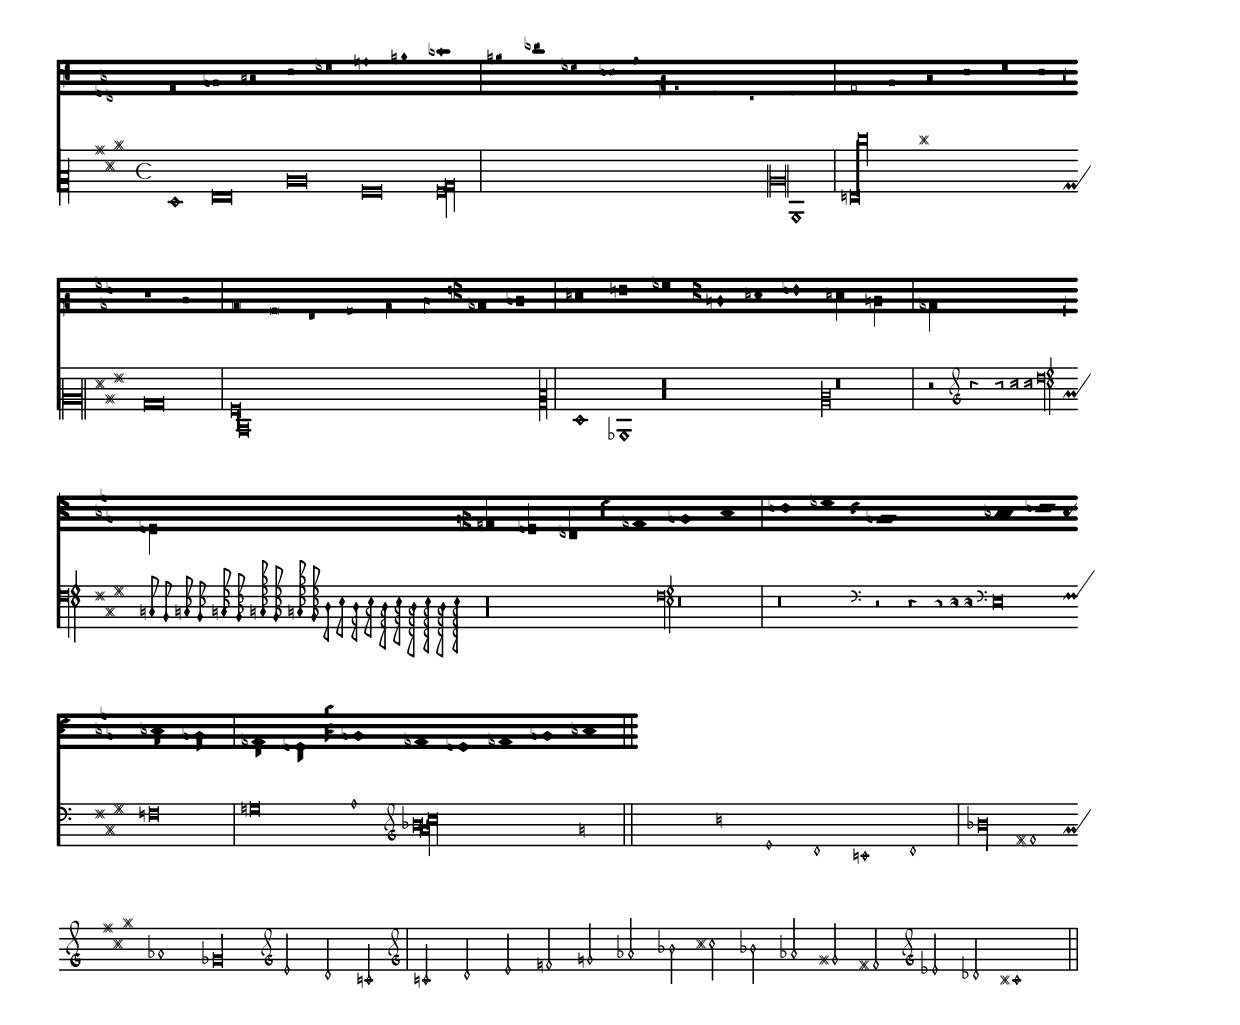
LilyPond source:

%% Do not edit this file; it is automatically
%% generated from LSR http://lsr.dsi.unimi.it
%% This file is in the public domain.
\version "2.12.2"

\header {
  lsrtags = "ancient-notation"

%% Translation of GIT committish: fa19277d20f8ab0397c560eb0e7b814bd804ecec
  texidoces = "
Aquí se muestran muchos de (¿o quizá todos?) los símbolos que
están contemplados por la capacidad de LilyPond para la música
antigua.
"

  doctitlees = "Tipografía de música antigua"


%% Translation of GIT committish: 9a65042d49324f2e3dff18c4b0858def81232eea
  texidocfr ="
Voici comment graver la plupart, sinon tous les symboles que
LilyPond prend en charge en matière de musique ancienne.

"
  doctitlefr = "Gravure de musique ancienne"

  texidoc = "
Shown here are many (all?) of the symbols that are included in
LilyPond's support for ancient notation.



"
  doctitle = "Ancient fonts"
} % begin verbatim

upperStaff = \new VaticanaStaff = "upperStaff" <<
  \context VaticanaVoice <<
    \transpose c c {

      \override NoteHead #'style = #'vaticana.punctum
      \key es \major
      \clef "vaticana-fa2"
      c1 des e f ges

      \override NoteHead #'style = #'vaticana.inclinatum
      a! b ces'
      \bar "|"
      % \break % 1 (8*1)

      \override NoteHead #'style = #'vaticana.quilisma
      b! des'! ges! fes!
      \breathe
      \clef "vaticana-fa1"
      \override NoteHead #'style = #'vaticana.plica
      es d
      \override NoteHead #'style = #'vaticana.reverse.plica
      c d
      \bar "|"
      % \break %2 (8*1)

      \override NoteHead #'style = #'vaticana.punctum.cavum
      es f
      \override NoteHead #'style = #'vaticana.lpes
      g as
      \override NoteHead #'style = #'vaticana.upes
      bes as
      \override NoteHead #'style = #'vaticana.vupes
      g f
      \override NoteHead #'style = #'vaticana.linea.punctum
      \once \override Staff.BarLine #'bar-size = #2.0 \bar "|"
      % \break % 3 (8*1)

      es d
      \override NoteHead #'style = #'vaticana.epiphonus
      c d
      \override NoteHead #'style = #'vaticana.cephalicus
      es f

      \override Staff.KeySignature #'glyph-name-alist = #alteration-medicaea-glyph-name-alist
      \override Staff.Accidental #'glyph-name-alist = #alteration-medicaea-glyph-name-alist
      \override Staff.Custos #'style = #'medicaea
      \override NoteHead #'style = #'medicaea.punctum
      \clef "medicaea-fa2"
      ces des
      \bar "|"
      % \break % 4 (8*1)

      e! f! ges
      \clef "medicaea-do2"
      \override NoteHead #'style = #'medicaea.inclinatum
      a! b! ces'
      \override NoteHead #'style = #'medicaea.virga
      b! a!
      \bar "|"
      % \break % 5 (8*1)

      ges fes
      \clef "medicaea-fa1"
      \override NoteHead #'style = #'medicaea.rvirga
      e des ces

      \override Staff.KeySignature #'glyph-name-alist = #alteration-hufnagel-glyph-name-alist
      \override Staff.Accidental #'glyph-name-alist = #alteration-hufnagel-glyph-name-alist
      \override Staff.Custos #'style = #'hufnagel
      \override NoteHead #'style = #'hufnagel.punctum
      \clef "hufnagel-fa2"
      ces des es
      \bar "|"
      % \break % 6 (8*1)

      fes ges
      \clef "hufnagel-do2"
      \override NoteHead #'style = #'hufnagel.lpes
      as! bes! ces'
      \override NoteHead #'style = #'hufnagel.virga
      bes! as!
      \bar "|"
      % \break % 7 (8*1)

      ges! fes!
      \clef "hufnagel-do-fa"
      \override NoteHead #'style = #'hufnagel.punctum
      es! des ces des! es! fes!
      \bar "||"
      % \break % 8 (8*1)

      s32*1
      % \break % 12 (32*1)
    }
  >>
>>

lowerStaff = \new MensuralStaff = "lowerStaff" <<
  \context MensuralVoice <<
    \transpose c c {

      \key a \major
      cis'1 d'\breve gis'\breve e'\breve \[ e'\longa fis'\longa \]
      \set Staff.forceClef = ##t
      \clef "neomensural-c2"
      cis1
      \bar "|"
      % \break % 2 (16*1)

      \[ g\breve dis''\longa \]
      b\breve \[ a\longa d\longa \]
      \clef "petrucci-c2"
      % \break % 4 (16*1)

      fis1 ces1
      \clef "petrucci-c2"
      r\longa
      \set Staff.forceClef = ##t
      \clef "mensural-c2"
      r\breve
      \bar "|"
      % \break % 5 (8*1)

      r2
      \clef "mensural-g"
      r4 r8 r16 r16
      \override NoteHead #'style = #'mensural
      \override Rest #'style = #'mensural
      \clef "petrucci-f"
      c8 b, c16 b, c32 b, c64 b, c64 b,
      d8 e d16 e d32 e d64 e d64 e
      r\longa
      \set Staff.forceClef = ##t
      \clef "petrucci-f"
      r\breve
      \bar "|"
      % \break % 6 (8*1)

      r\breve
      \clef "mensural-f"
      r2 r4 r8 r16 r16

      \set Staff.forceClef = ##t
      \clef "mensural-f"
      e\breve f g a1
      \clef "mensural-g"
      % \break % 7 (8*1)

      \[ bes'!\longa a'!\longa c''!\longa \]
      e'1 d' c' d' \bar "|"
      \bar "|"
      % \break % 9 (16*1)

      bes'!\longa fis'!1 as'!1 ges'!\longa % lig
      \set Staff.forceClef = ##t
      \clef "mensural-g"
      e'2 d' c' \bar "|"
      % \break % 11 (16*1)

      \set Staff.forceClef = ##t
      \clef "petrucci-g"
      c'2 d' e' f'
      \clef "petrucci-g"
      g' as'! bes'! cis''!
      bes'! as'! gis'! fis'!
      \set Staff.forceClef = ##t
      \clef "mensural-g"
      es'! des'! cis'!1 \bar "||"
      % \break % 12 (8*1)
    }
  >>
>>

\paper {
  line-thickness = #(/ staff-space 5.0)
}

\score {
  <<
    \upperStaff
    \lowerStaff
  >>
  \layout {
    indent = 0.0
    line-width = 17.25\cm
    \context {
      \Score
      timing = ##f
    }
    \context {
      \MensuralVoice
      \override NoteHead #'style = #'neomensural
      \override Rest #'style = #'neomensural
      \override Stem #'flag-style = #'mensural
      \override Stem #'thickness = #1.0
    }
    \context {
      \MensuralStaff
      \revert  BarLine #'transparent
      \override KeySignature #'glyph-name-alist = #alteration-mensural-glyph-name-alist
      clefGlyph = #"clefs.petrucci.c2"
    }
    \context {
      \VaticanaStaff
      \revert  BarLine #'transparent
      \override StaffSymbol #'thickness = #2.0
      \override KeySignature #'glyph-name-alist = #alteration-vaticana-glyph-name-alist
      \override Custos #'neutral-position = #4
    }
  }
}

